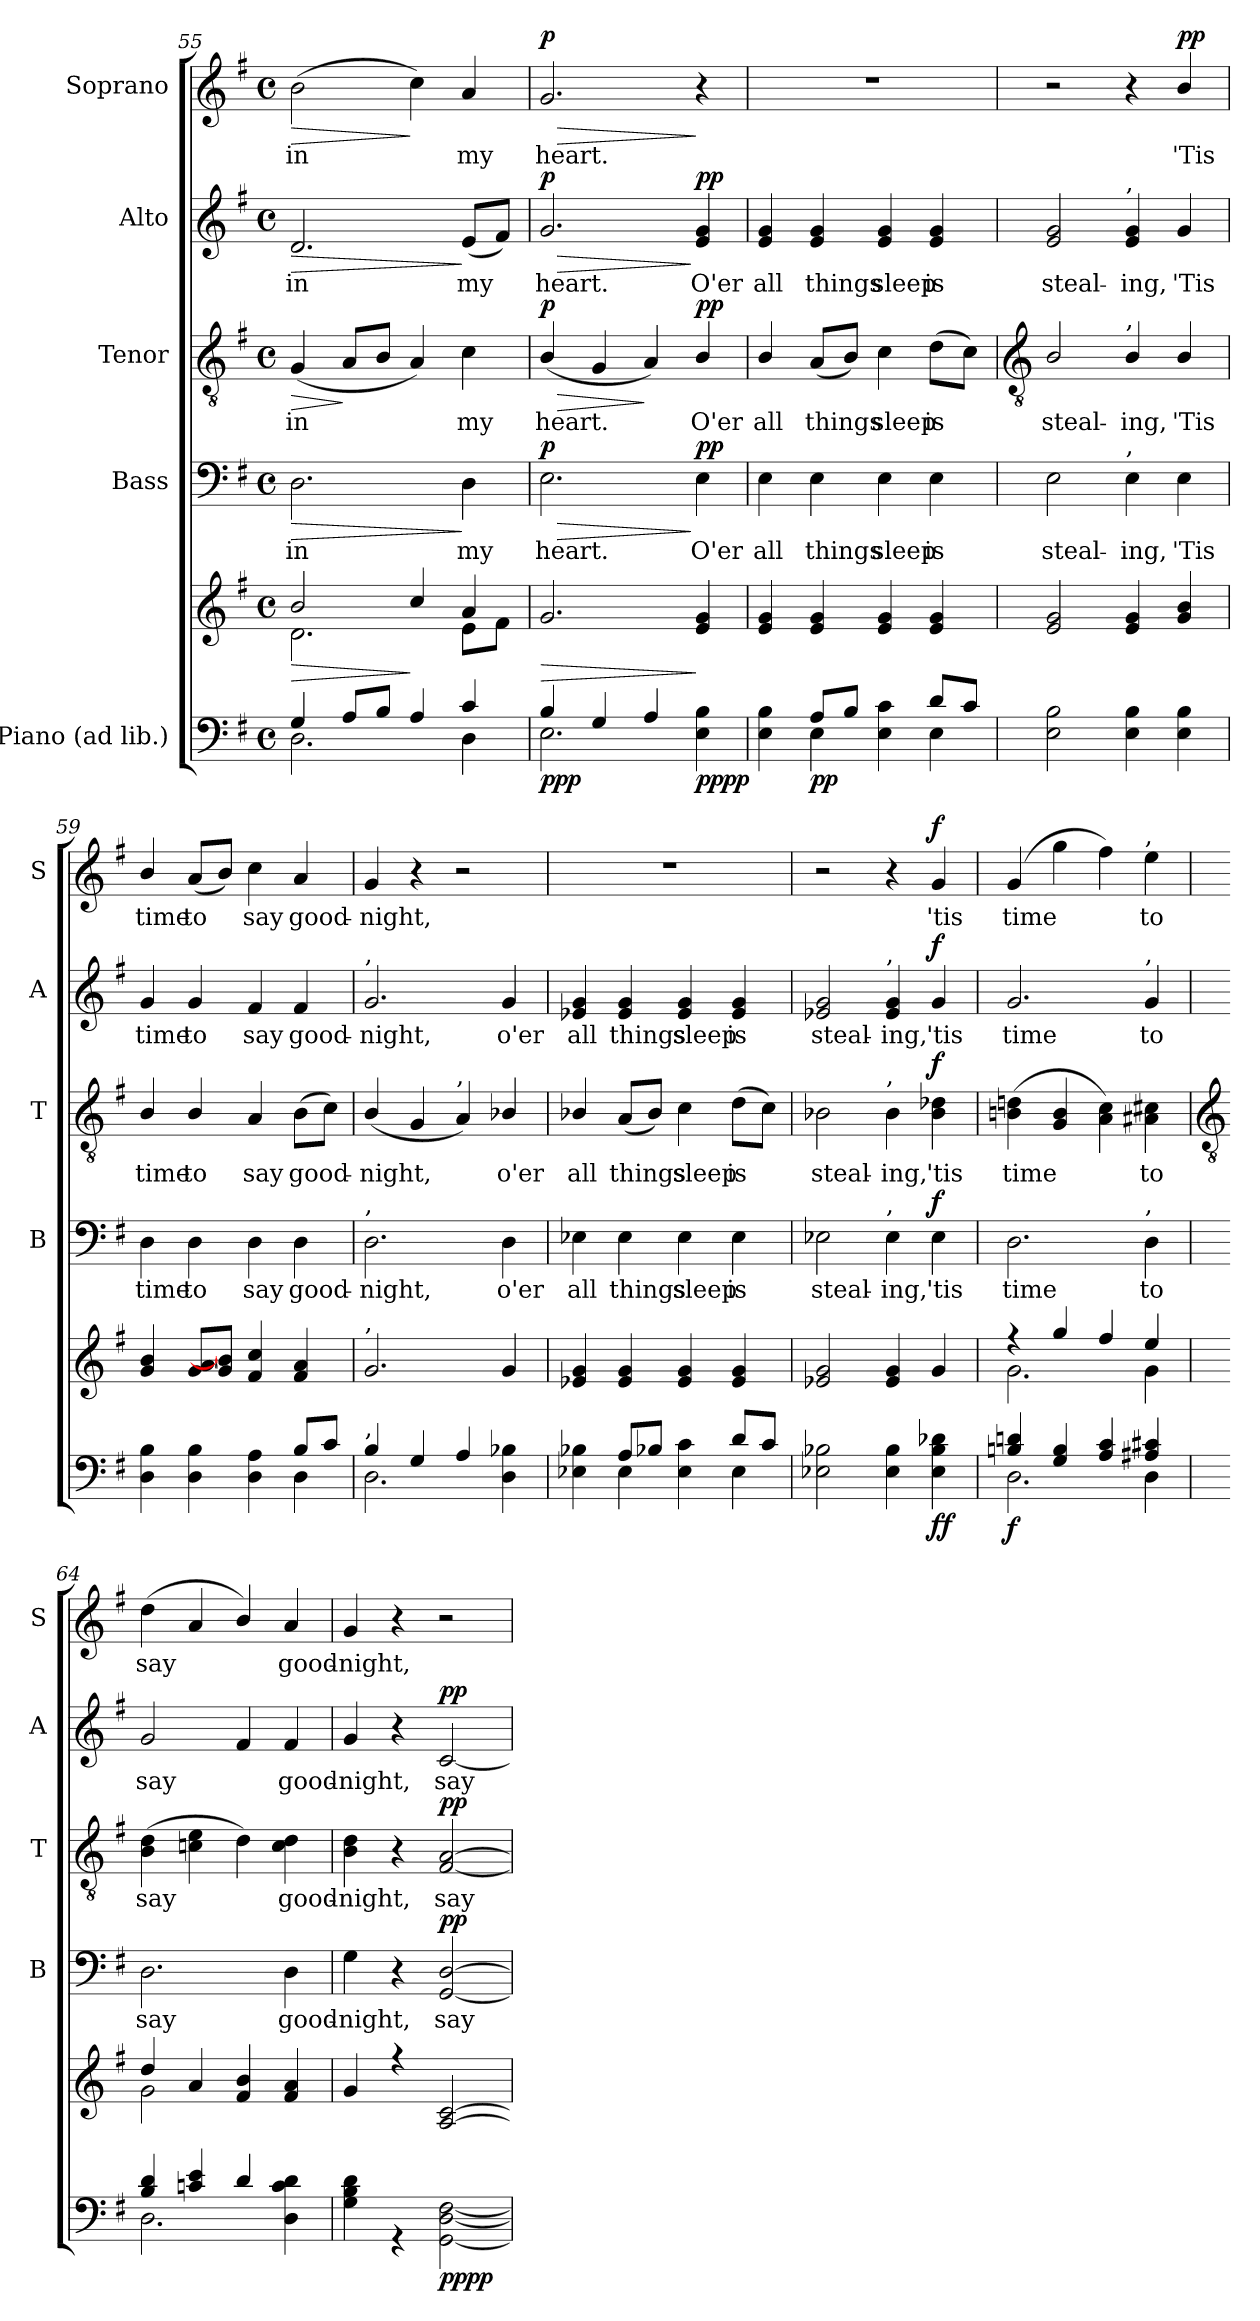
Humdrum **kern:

**kern	**kern	**dynam	**kern	**text	**dynam	**kern	**text	**dynam	**kern	**text	**dynam	**kern	**text	**dynam
*part5	*part5	*part5	*part4	*part4	*part4	*part3	*part3	*part3	*part2	*part2	*part2	*part1	*part1	*part1
*staff6	*staff5	*staff5/6	*staff4	*staff4	*staff4	*staff3	*staff3	*staff3	*staff2	*staff2	*staff2	*staff1	*staff1	*staff1
*I"Piano (ad lib.)	*	*	*I"Bass	*	*	*I"Tenor	*	*	*I"Alto	*	*	*I"Soprano	*	*
*	*	*	*I'B	*	*	*I'T	*	*	*I'A	*	*	*I'S	*	*
*clefF4	*clefG2	*	*clefF4	*	*	*clefGv2	*	*	*clefG2	*	*	*clefG2	*	*
*k[f#]	*k[f#]	*	*k[f#]	*	*	*k[f#]	*	*	*k[f#]	*	*	*k[f#]	*	*
*G:	*G:	*	*G:	*	*	*G:	*	*	*G:	*	*	*G:	*	*
*M4/4	*M4/4	*	*M4/4	*	*	*M4/4	*	*	*M4/4	*	*	*M4/4	*	*
*met(c)	*met(c)	*	*met(c)	*	*	*met(c)	*	*	*met(c)	*	*	*met(c)	*	*
=55	=55	=55	=55	=55	=55	=55	=55	=55	=55	=55	=55	=55	=55	=55
*^	*	*	*	*	*	*	*	*	*	*	*	*	*	*
!	!	!	!LO:HP:b	!	!	!	!	!	!	!	!	!	!	!	!
*	*	*^	*	*	*	*	*	*	*	*	*	*	*	*	*
!	!	!	!	!LO:HP:n=1:b	!	!LO:LY:b	!LO:HP:b	!	!LO:LY:b	!LO:HP:b	!	!LO:LY:b	!LO:HP:b	!	!LO:LY:b	!LO:HP:b
4G/	2.D	2b/	2.d\	> >	2.D	-in	>	(<4G	in	>	2.d	-in	>	(>2b	-in	>
8A/L	.	.	.	.	.	.	.	8AL	.	]	.	.	.	.	.	.
8B/J	.	.	.	.	.	.	.	8BJ	.	.	.	.	.	.	.	.
4A/	.	4cc/	.	]	.	.	.	4A)	.	.	.	.	.	4cc)	.	]
!	!	!	!	!	!	!LO:LY:b	!	!	!LO:LY:b	!	!	!LO:LY:b	!	!	!LO:LY:b	!
4c/	4D	4a	8e\L	]	4D	my	]	4c	my	.	(<8eL	my	]	4a	my	.
.	.	.	8f#\J	.	.	.	.	.	.	.	8f#J)	.	.	.	.	.
=56	=56	=56	=56	=56	=56	=56	=56	=56	=56	=56	=56	=56	=56	=56	=56	=56
!	!	!	!	!LO:HP:b	!	!LO:LY:b	!LO:HP:b	!	!LO:LY:b	!LO:HP:b	!	!LO:LY:b	!LO:HP:b	!	!LO:LY:b	!LO:HP:b
!	!	!	!	!LO:DY:n=1:b=2	!	!	!	!	!	!	!	!	!	!	!	!
!	!	!	!	!LO:DY:n=2:b=2	!	!	!	!	!	!	!	!	!	!	!	!
!	!	!	!	!LO:DY:n=3:b	!	!	!LO:DY:n=1:b	!	!	!LO:DY:n=1:b	!	!	!LO:DY:n=1:b	!	!	!LO:DY:n=1:b
4B/	2.E	2.g	1ryy	> p p p	2.E	heart.	> p	(<4B/	heart.	> p	2.g	heart.	> p	2.g	heart.	> p
4G/	.	.	.	.	.	.	.	4G	.	.	.	.	.	.	.	.
4A/	.	.	.	.	.	.	.	4A)	.	]	.	.	.	.	.	.
!	!	!	!	!LO:DY:n=4:b=2	!	!LO:LY:b	!	!	!LO:LY:b	!	!	!LO:LY:b	!	!	!	!
!	!	!	!	!LO:DY:n=5:b	!	!	!LO:DY:n=2:b	!	!	!LO:DY:n=2:b	!	!	!LO:DY:n=2:b	!	!	!
4ryy	4E 4B	4e 4g	.	] pp pp	4E	O'er	] pp	4B/	O'er	pp	4e 4g	O'er	] pp	4r	.	]
=57	=57	=57	=57	=57	=57	=57	=57	=57	=57	=57	=57	=57	=57	=57	=57	=57
!	!	!	!	!	!	!LO:LY:b	!	!	!LO:LY:b	!	!	!LO:LY:b	!	!	!	!
4ryy	4E 4B	4e 4g	1ryy	.	4E	all	.	4B/	all	.	4e 4g	all	.	1r	.	.
!	!	!	!	!LO:DY:b=2	!	!LO:LY:b	!	!	!LO:LY:b	!	!	!LO:LY:b	!	!	!	!
8A/L	4E	4e 4g	.	pp	4E	things	.	(<8AL	things	.	4e 4g	things	.	.	.	.
8B/J	.	.	.	.	.	.	.	8BJ)	.	.	.	.	.	.	.	.
!	!	!	!	!	!	!LO:LY:b	!	!	!LO:LY:b	!	!	!LO:LY:b	!	!	!	!
4ryy	4E 4c	4e 4g	.	.	4E	sleep	.	4c	sleep	.	4e 4g	sleep	.	.	.	.
!	!	!	!	!	!	!LO:LY:b	!	!	!LO:LY:b	!	!	!LO:LY:b	!	!	!	!
8d/L	4E	4e 4g	.	.	4E	is	.	(>8dL	is	.	4e 4g	is	.	.	.	.
8c/J	.	.	.	.	.	.	.	8cJ)	.	.	.	.	.	.	.	.
!!LO:LB:g=z
=58	=58	=58	=58	=58	=58	=58	=58	=58	=58	=58	=58	=58	=58	=58	=58	=58
*	*	*	*	*	*	*	*	*clefGv2	*	*	*	*	*	*	*	*
!	!	!	!	!	!	!LO:LY:b	!	!	!LO:LY:b	!	!	!LO:LY:b	!	!	!	!
1ryy	2E 2B	2e 2g	1ryy	.	2E	steal-	.	2B/	steal-	.	2e 2g	steal-	.	2r	.	.
!	!	!	!	!	!	!	!	!	!	!	!LO:TX:a:t=,	!	!	!	!	!
!	!	!	!	!	!	!	!	!LO:TX:a:t=,	!	!	!	!	!	!	!	!
!	!	!	!	!	!LO:TX:a:t=,	!	!	!	!	!	!	!	!	!	!	!
!	!	!	!	!	!	!LO:LY:b	!	!	!LO:LY:b	!	!	!LO:LY:b	!	!	!	!
.	4E 4B	4e 4g	.	.	4E	-ing,	.	4B/	-ing,	.	4e 4g	-ing,	.	4r	.	.
!	!	!	!	!	!	!LO:LY:b	!	!	!LO:LY:b	!	!	!LO:LY:b	!	!	!LO:LY:b	!LO:DY:b
.	4E 4B	4g 4b	.	.	4E	'Tis	.	4B/	'Tis	.	4g	'Tis	.	4b/	'Tis	pp
=59	=59	=59	=59	=59	=59	=59	=59	=59	=59	=59	=59	=59	=59	=59	=59	=59
!	!	!	!	!	!	!LO:LY:b	!	!	!LO:LY:b	!	!	!LO:LY:b	!	!	!LO:LY:b	!
2.ryy	4D 4B	4g 4b	1ryy	.	4D	time	.	4B/	time	.	4g	time	.	4b/	time	.
!	!	!	!	!	!	!LO:LY:b	!	!	!LO:LY:b	!	!	!LO:LY:b	!	!	!LO:LY:b	!
.	4D 4B	[8g [8aL	.	.	4D	to	.	4B/	to	.	4g	to	.	(<8aL	to	.
.	.	8g] 8b]J	.	.	.	.	.	.	.	.	.	.	.	8bJ)	.	.
!	!	!	!	!	!	!LO:LY:b	!	!	!LO:LY:b	!	!	!LO:LY:b	!	!	!LO:LY:b	!
.	4D 4A	4f# 4cc	.	.	4D	say	.	4A	say	.	4f#	say	.	4cc	say	.
!	!	!	!	!	!	!LO:LY:b	!	!	!LO:LY:b	!	!	!LO:LY:b	!	!	!LO:LY:b	!
8B/L	4D	4f# 4a	.	.	4D	good-	.	(>8BL	good-	.	4f#	good-	.	4a	good-	.
8c/J	.	.	.	.	.	.	.	8cJ)	.	.	.	.	.	.	.	.
=60	=60	=60	=60	=60	=60	=60	=60	=60	=60	=60	=60	=60	=60	=60	=60	=60
!	!	!	!	!	!	!	!	!	!	!	!LO:TX:a:t=,	!	!	!	!	!
!	!	!	!	!	!LO:TX:a:t=,	!	!	!	!	!	!	!	!	!	!	!
!	!	!LO:TX:a:t=,	!	!	!	!	!	!	!	!	!	!	!	!	!	!
!LO:TX:a:t=,	!	!	!	!	!	!	!	!	!	!	!	!	!	!	!	!
!	!	!	!	!	!	!LO:LY:b	!	!	!LO:LY:b	!	!	!LO:LY:b	!	!	!LO:LY:b	!
4B/	2.D	2.g	1ryy	.	2.D	-night,	.	(<4B/	night,	.	2.g	-night,	.	4g	-night,	.
4G/	.	.	.	.	.	.	.	4G	.	.	.	.	.	4r	.	.
!	!	!	!	!	!	!	!	!LO:TX:a:t=,	!	!	!	!	!	!	!	!
4A/	.	.	.	.	.	.	.	4A)	.	.	.	.	.	2r	.	.
!	!	!	!	!	!	!LO:LY:b	!	!	!LO:LY:b	!	!	!LO:LY:b	!	!	!	!
4ryy	4D 4B-X	4g	.	.	4D	o'er	.	4B-X/	o'er	.	4g	o'er	.	.	.	.
=61	=61	=61	=61	=61	=61	=61	=61	=61	=61	=61	=61	=61	=61	=61	=61	=61
!	!	!	!	!	!	!LO:LY:b	!	!	!LO:LY:b	!	!	!LO:LY:b	!	!	!	!
4ryy	4E-X 4B-X	4e-X 4g	1ryy	.	4E-X	all	.	4B-X/	all	.	4e-X 4g	all	.	1r	.	.
!	!	!	!	!	!	!LO:LY:b	!	!	!LO:LY:b	!	!	!LO:LY:b	!	!	!	!
8A/L	4E-	4e- 4g	.	.	4E-	things	.	(<8AL	things	.	4e- 4g	things	.	.	.	.
8B-X/J	.	.	.	.	.	.	.	8B-J)	.	.	.	.	.	.	.	.
!	!	!	!	!	!	!LO:LY:b	!	!	!LO:LY:b	!	!	!LO:LY:b	!	!	!	!
4ryy	4E- 4c	4e- 4g	.	.	4E-	sleep	.	4c	sleep	.	4e- 4g	sleep	.	.	.	.
!	!	!	!	!	!	!LO:LY:b	!	!	!LO:LY:b	!	!	!LO:LY:b	!	!	!	!
8d/L	4E-	4e- 4g	.	.	4E-	is	.	(>8dL	is	.	4e- 4g	is	.	.	.	.
8c/J	.	.	.	.	.	.	.	8cJ)	.	.	.	.	.	.	.	.
=62	=62	=62	=62	=62	=62	=62	=62	=62	=62	=62	=62	=62	=62	=62	=62	=62
!	!	!	!	!	!	!LO:LY:b	!	!	!LO:LY:b	!	!	!LO:LY:b	!	!	!	!
1ryy	2E-X 2B-X	2e-X 2g	1ryy	.	2E-X	steal-	.	2B-X	steal-	.	2e-X 2g	steal-	.	2r	.	.
!	!	!	!	!	!	!	!	!	!	!	!LO:TX:a:t=,	!	!	!	!	!
!	!	!	!	!	!	!	!	!LO:TX:a:t=,	!	!	!	!	!	!	!	!
!	!	!	!	!	!LO:TX:a:t=,	!	!	!	!	!	!	!	!	!	!	!
!	!	!	!	!	!	!LO:LY:b	!	!	!LO:LY:b	!	!	!LO:LY:b	!	!	!	!
.	4E- 4B-	4e- 4g	.	.	4E-	-ing,	.	4B-	-ing,	.	4e- 4g	-ing,	.	4r	.	.
!	!	!	!	!LO:DY:b=2	!	!LO:LY:b	!	!	!LO:LY:b	!	!	!LO:LY:b	!	!	!LO:LY:b	!
!	!	!	!	!LO:DY:n=1:b	!	!	!LO:DY:b	!	!	!LO:DY:b	!	!	!LO:DY:b	!	!	!LO:DY:b
.	4E- 4B- 4d-X	4g	.	f f	4E-	'tis	f	4B- 4d-X	'tis	f	4g	'tis	f	4g	'tis	f
=63	=63	=63	=63	=63	=63	=63	=63	=63	=63	=63	=63	=63	=63	=63	=63	=63
!	!	!	!	!LO:DY:b=2	!	!LO:LY:b	!	!	!LO:LY:b	!	!	!LO:LY:b	!	!	!LO:LY:b	!
4Bn/ 4dn/	2.D	4r	2.g\	f	2.D	time	.	(>4Bn 4dn	time	.	2.g	time	.	(>4g	time	.
4G/ 4B/	.	4gg	.	.	.	.	.	4G 4B	.	.	.	.	.	4gg	.	.
4A/ 4c/	.	4ff#	.	.	.	.	.	4A 4c)	.	.	.	.	.	4ff#)	.	.
!	!	!	!	!	!	!	!	!	!	!	!	!	!	!LO:TX:a:t=,	!	!
!	!	!	!	!	!	!	!	!	!	!	!LO:TX:a:t=,	!	!	!	!	!
!	!	!	!	!	!LO:TX:a:t=,	!	!	!	!	!	!	!	!	!	!	!
!	!	!	!	!	!	!LO:LY:b	!	!	!LO:LY:b	!	!	!LO:LY:b	!	!	!LO:LY:b	!
4A#X/ 4c#X/	4D	4ee	4g\	.	4D	to	.	4A#X 4c#X	to	.	4g	to	.	4ee	to	.
!!LO:LB:g=z
=64	=64	=64	=64	=64	=64	=64	=64	=64	=64	=64	=64	=64	=64	=64	=64	=64
*	*	*	*	*	*	*	*	*clefGv2	*	*	*	*	*	*	*	*
!	!	!	!	!	!	!LO:LY:b	!	!	!LO:LY:b	!	!	!LO:LY:b	!	!	!LO:LY:b	!
4B/ 4d/	2.D	4dd	2g\	.	2.D	say	.	(>4B 4d	say	.	2g	say	.	(<4dd	say	.
4cn/ 4e/	.	4a	.	.	.	.	.	4cn 4e	.	.	.	.	.	4a	.	.
4d/	.	4f# 4b	2ryy	.	.	.	.	4d)	.	.	4f#	.	.	4b/)	.	.
!	!	!	!	!	!	!LO:LY:b	!	!	!LO:LY:b	!	!	!LO:LY:b	!	!	!LO:LY:b	!
4ryy	4D 4c 4d	4f# 4a	.	.	4D	good-	.	4c 4d	good-	.	4f#	good-	.	4a	good-	.
=65	=65	=65	=65	=65	=65	=65	=65	=65	=65	=65	=65	=65	=65	=65	=65	=65
!	!	!	!	!	!	!LO:LY:b	!	!	!LO:LY:b	!	!	!LO:LY:b	!	!	!LO:LY:b	!
1ryy	4G 4B 4d	4g	1ryy	.	4G	-night,	.	4B 4d	-night,	.	4g	-night,	.	4g	-night,	.
.	4r	4r	.	.	4r	.	.	4r	.	.	4r	.	.	4r	.	.
!	!	!	!	!LO:DY:b=2	!	!LO:LY:b	!	!	!LO:LY:b	!	!	!LO:LY:b	!	!	!	!
!	!	!	!	!LO:DY:n=1:b	!	!	!LO:DY:b	!	!	!LO:DY:b	!	!	!LO:DY:b	!	!	!
.	[2GG [2D [2F#	[2A [2c	.	pp pp	[2GG [2D	say	pp	[2F# [2A	say	pp	[2c	say	pp	2r	.	.
*v	*v	*	*	*	*	*	*	*	*	*	*	*	*	*	*	*
*	*v	*v	*	*	*	*	*	*	*	*	*	*	*	*	*
=	=	=	=	=	=	=	=	=	=	=	=	=	=	=
*-	*-	*-	*-	*-	*-	*-	*-	*-	*-	*-	*-	*-	*-	*-
